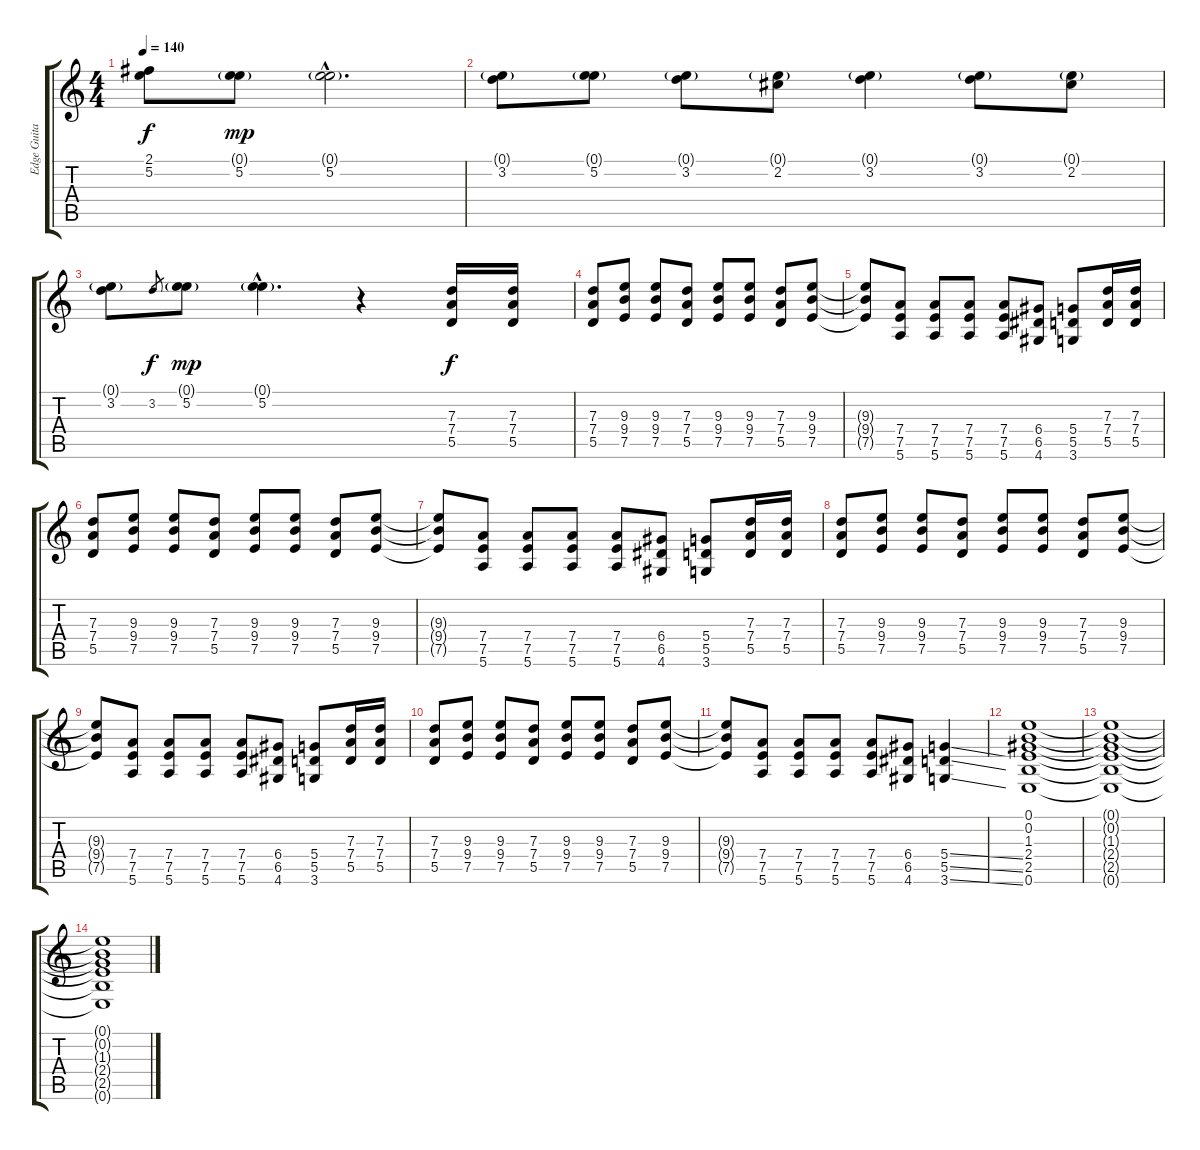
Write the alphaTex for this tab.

\track ("Edge Guitar 1" "Edge Guita") {instrument overdrivenguitar}
\staff {score tabs}
\tuning (E4 B3 G3 D3 A2 E2) {hide}
\ts (4 4)
\tempo 140
\clef g2
\ks c
(2.1{t} 5.2{t}).8{dy f} (0.1{g} 5.2).8{dy mp} (0.1{g hac} 5.2{hac}).2{d} |
(0.1{g} 3.2).8 (0.1{g} 5.2).8 (0.1{g} 3.2).8 (0.1{g} 2.2).8 (0.1{g} 3.2).4 (0.1{g} 3.2).8 (0.1{g} 2.2).8 |
(0.1{g} 3.2).8 3.2.8{gr dy f} (0.1{g} 5.2).8{dy mp} (0.1{g hac} 5.2{hac}).4{d} r.4 (7.3 7.4 5.5).16{dy f} (7.3 7.4 5.5).16 |
(7.3 7.4 5.5).8 (9.3 9.4 7.5).8 (9.3 9.4 7.5).8 (7.3 7.4 5.5).8 (9.3 9.4 7.5).8 (9.3 9.4 7.5).8 (7.3 7.4 5.5).8 (9.3 9.4 7.5).8 |
(9.3{t} 9.4{t} 7.5{t}).8 (7.4 7.5 5.6).8 (7.4 7.5 5.6).8 (7.4 7.5 5.6).8 (7.4 7.5 5.6).8 (6.4 6.5 4.6).8 (5.4 5.5 3.6).8 (7.3 7.4 5.5).16 (7.3 7.4 5.5).16 |
(7.3 7.4 5.5).8 (9.3 9.4 7.5).8 (9.3 9.4 7.5).8 (7.3 7.4 5.5).8 (9.3 9.4 7.5).8 (9.3 9.4 7.5).8 (7.3 7.4 5.5).8 (9.3 9.4 7.5).8 |
(9.3{t} 9.4{t} 7.5{t}).8 (7.4 7.5 5.6).8 (7.4 7.5 5.6).8 (7.4 7.5 5.6).8 (7.4 7.5 5.6).8 (6.4 6.5 4.6).8 (5.4 5.5 3.6).8 (7.3 7.4 5.5).16 (7.3 7.4 5.5).16 |
(7.3 7.4 5.5).8 (9.3 9.4 7.5).8 (9.3 9.4 7.5).8 (7.3 7.4 5.5).8 (9.3 9.4 7.5).8 (9.3 9.4 7.5).8 (7.3 7.4 5.5).8 (9.3 9.4 7.5).8 |
(9.3{t} 9.4{t} 7.5{t}).8 (7.4 7.5 5.6).8 (7.4 7.5 5.6).8 (7.4 7.5 5.6).8 (7.4 7.5 5.6).8 (6.4 6.5 4.6).8 (5.4 5.5 3.6).8 (7.3 7.4 5.5).16 (7.3 7.4 5.5).16 |
(7.3 7.4 5.5).8 (9.3 9.4 7.5).8 (9.3 9.4 7.5).8 (7.3 7.4 5.5).8 (9.3 9.4 7.5).8 (9.3 9.4 7.5).8 (7.3 7.4 5.5).8 (9.3 9.4 7.5).8 |
(9.3{t} 9.4{t} 7.5{t}).8 (7.4 7.5 5.6).8 (7.4 7.5 5.6).8 (7.4 7.5 5.6).8 (7.4 7.5 5.6).8 (6.4 6.5 4.6).8 (5.4{ss} 5.5{ss} 3.6{ss}).4 |
(0.1 0.2 1.3 2.4 2.5 0.6).1 |
(0.1{t} 0.2{t} 1.3{t} 2.4{t} 2.5{t} 0.6{t}).1 |
(0.1{t} 0.2{t} 1.3{t} 2.4{t} 2.5{t} 0.6{t}).1
